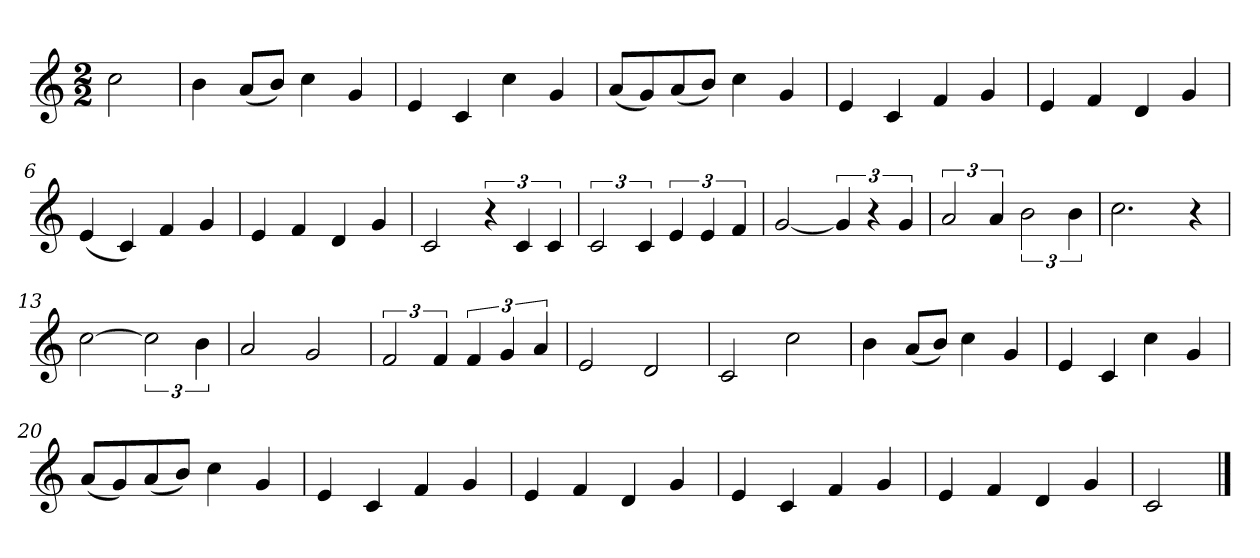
**kern
*part1
*staff1
*k[]
*M2/2
*MM120
=
2cc
=1
4b
(8aL
8bJ)
4cc
4g
=2
4e
4c
4cc
4g
=3
(8aL
8g)
(8a
8bJ)
4cc
4g
=4
4e
4c
4f
4g
=5
4e
4f
4d
4g
=6
(4e
4c)
4f
4g
=7
4e
4f
4d
4g
=8
2c
6r
6c
6c
=9
3c
6c
6e
6e
6f
=10
[2g
6g]
6r
6g
=11
3a
6a
3b
6b
=12
2.cc
4r
=13
[2cc
3cc]
6b
=14
2a
2g
=15
3f
6f
6f
6g
6a
=16
2e
2d
=17
2c
2cc
=18
4b
(8aL
8bJ)
4cc
4g
=19
4e
4c
4cc
4g
=20
(8aL
8g)
(8a
8bJ)
4cc
4g
=21
4e
4c
4f
4g
=22
4e
4f
4d
4g
=23
4e
4c
4f
4g
=24
4e
4f
4d
4g
=25
2c
==
*-
